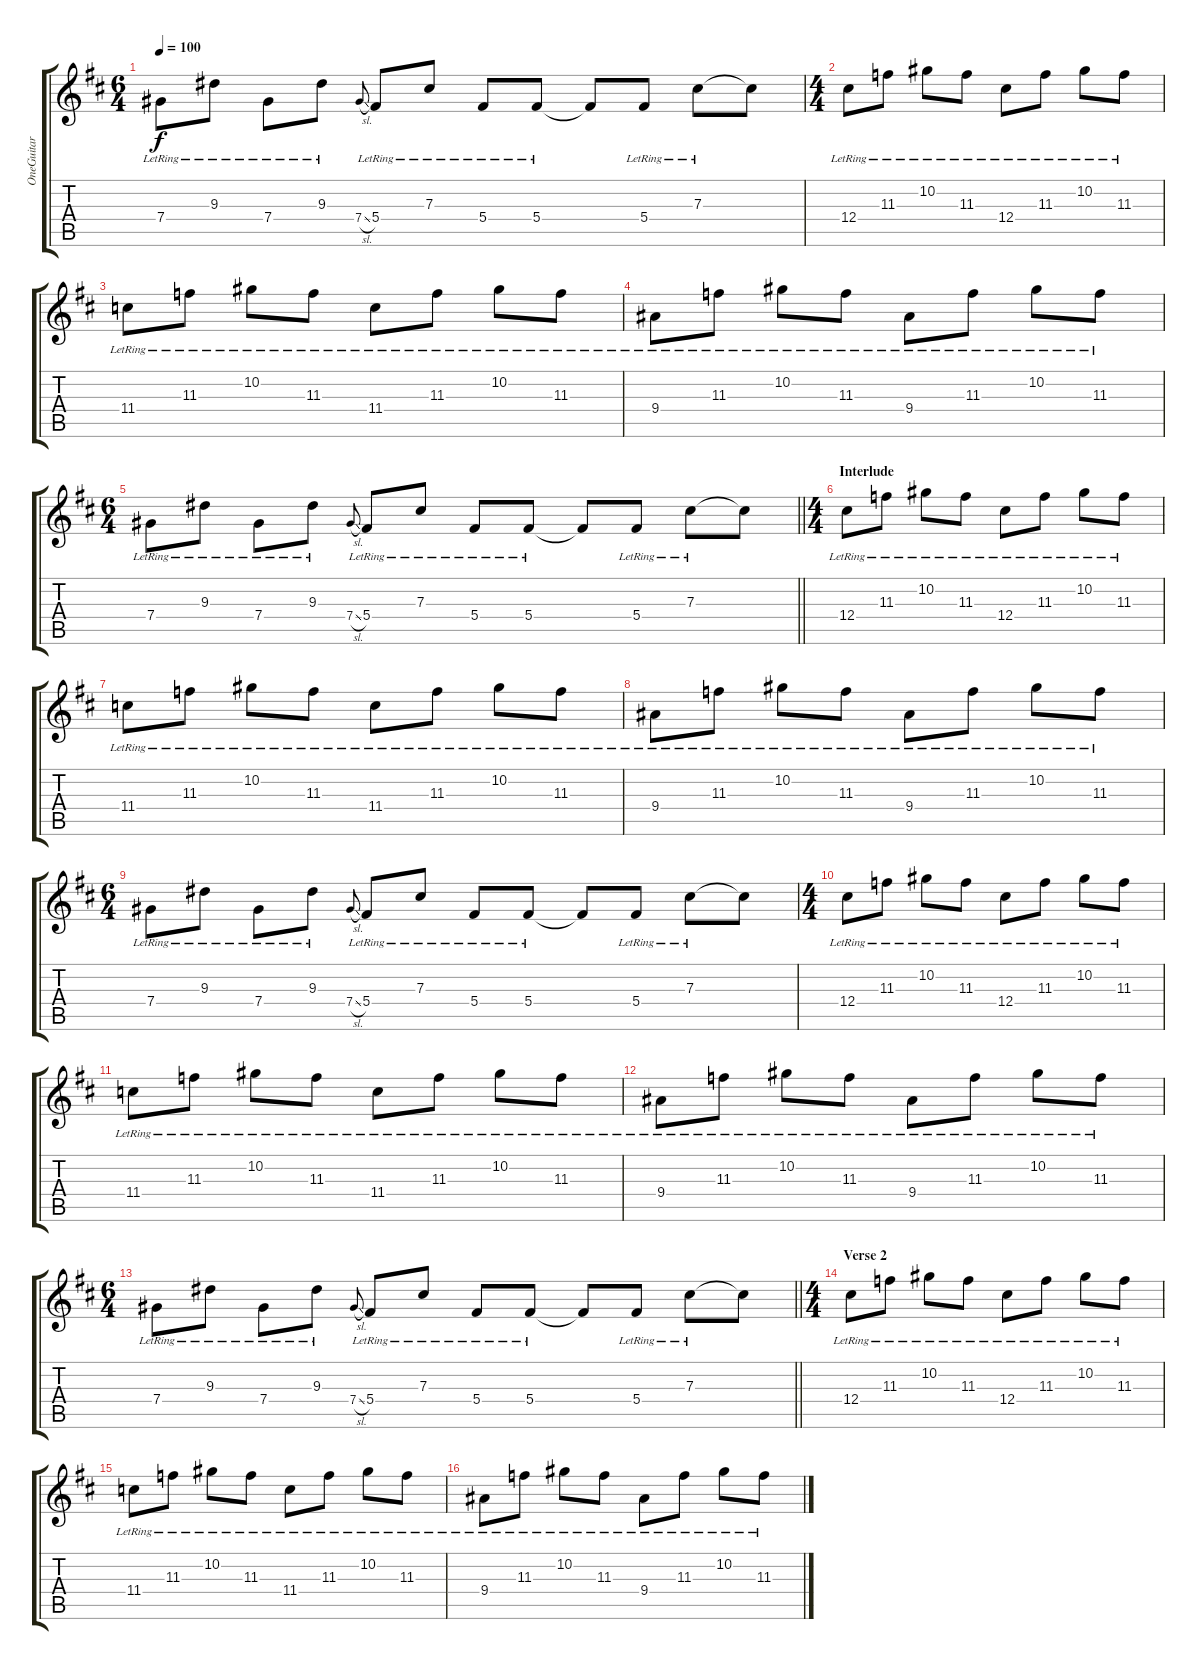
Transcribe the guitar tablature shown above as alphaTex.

\track ("OneGuitar" "OneGuitar") {mute instrument acousticguitarsteel}
\staff {score tabs}
\tuning (Eb4 Bb3 Gb3 Db3 Ab2 Eb2) {hide}
\ts (6 4)
\tempo 100
\clef g2
\ks d
7.4{lr}.8{dy f} 9.3{lr}.8 7.4{lr}.8 9.3{lr}.8 7.4{sl}.8{gr onbeat} 5.4{lr}.8 7.3{lr}.8 5.4{lr}.8 5.4{lr}.8 5.4{t}.8 5.4{lr}.8 7.3{lr}.8 7.3{t}.8 |
\ts (4 4)
12.4{lr}.8 11.3{lr}.8 10.2{lr}.8 11.3{lr}.8 12.4{lr}.8 11.3{lr}.8 10.2{lr}.8 11.3{lr}.8 |
11.4{lr}.8 11.3{lr}.8 10.2{lr}.8 11.3{lr}.8 11.4{lr}.8 11.3{lr}.8 10.2{lr}.8 11.3{lr}.8 |
9.4{lr}.8 11.3{lr}.8 10.2{lr}.8 11.3{lr}.8 9.4{lr}.8 11.3{lr}.8 10.2{lr}.8 11.3{lr}.8 |
\ts (6 4)
\barLineRight lightlight
7.4{lr}.8 9.3{lr}.8 7.4{lr}.8 9.3{lr}.8 7.4{sl}.8{gr onbeat} 5.4{lr}.8 7.3{lr}.8 5.4{lr}.8 5.4{lr}.8 5.4{t}.8 5.4{lr}.8 7.3{lr}.8 7.3{t}.8 |
\ts (4 4)
\section ("" "Interlude")
12.4{lr}.8 11.3{lr}.8 10.2{lr}.8 11.3{lr}.8 12.4{lr}.8 11.3{lr}.8 10.2{lr}.8 11.3{lr}.8 |
11.4{lr}.8 11.3{lr}.8 10.2{lr}.8 11.3{lr}.8 11.4{lr}.8 11.3{lr}.8 10.2{lr}.8 11.3{lr}.8 |
9.4{lr}.8 11.3{lr}.8 10.2{lr}.8 11.3{lr}.8 9.4{lr}.8 11.3{lr}.8 10.2{lr}.8 11.3{lr}.8 |
\ts (6 4)
7.4{lr}.8 9.3{lr}.8 7.4{lr}.8 9.3{lr}.8 7.4{sl}.8{gr onbeat} 5.4{lr}.8 7.3{lr}.8 5.4{lr}.8 5.4{lr}.8 5.4{t}.8 5.4{lr}.8 7.3{lr}.8 7.3{t}.8 |
\ts (4 4)
12.4{lr}.8 11.3{lr}.8 10.2{lr}.8 11.3{lr}.8 12.4{lr}.8 11.3{lr}.8 10.2{lr}.8 11.3{lr}.8 |
11.4{lr}.8 11.3{lr}.8 10.2{lr}.8 11.3{lr}.8 11.4{lr}.8 11.3{lr}.8 10.2{lr}.8 11.3{lr}.8 |
9.4{lr}.8 11.3{lr}.8 10.2{lr}.8 11.3{lr}.8 9.4{lr}.8 11.3{lr}.8 10.2{lr}.8 11.3{lr}.8 |
\ts (6 4)
\barLineRight lightlight
7.4{lr}.8 9.3{lr}.8 7.4{lr}.8 9.3{lr}.8 7.4{sl}.8{gr onbeat} 5.4{lr}.8 7.3{lr}.8 5.4{lr}.8 5.4{lr}.8 5.4{t}.8 5.4{lr}.8 7.3{lr}.8 7.3{t}.8 |
\ts (4 4)
\section ("" "Verse 2")
12.4{lr}.8 11.3{lr}.8 10.2{lr}.8 11.3{lr}.8 12.4{lr}.8 11.3{lr}.8 10.2{lr}.8 11.3{lr}.8 |
11.4{lr}.8 11.3{lr}.8 10.2{lr}.8 11.3{lr}.8 11.4{lr}.8 11.3{lr}.8 10.2{lr}.8 11.3{lr}.8 |
9.4{lr}.8 11.3{lr}.8 10.2{lr}.8 11.3{lr}.8 9.4{lr}.8 11.3{lr}.8 10.2{lr}.8 11.3{lr}.8
